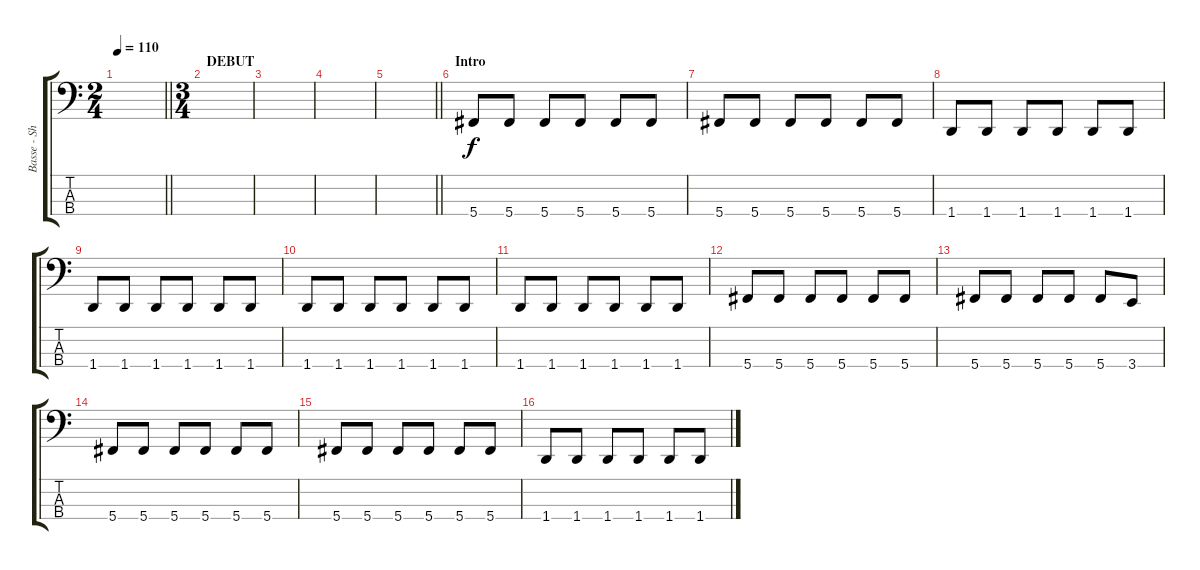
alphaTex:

\track ("Basse - Shinya" "Basse - Sh") {instrument electricbassfinger}
\staff {score tabs}
\tuning (Gb2 Db2 Ab1 Db1) {hide}
\ts (2 4)
\tempo 110
\clef f4
\barLineRight lightlight
\ks c
|
\ts (3 4)
\section ("" "DEBUT")
|
|
|
\barLineRight lightlight
|
\section ("" "Intro")
5.4.8 5.4.8 5.4.8 5.4.8 5.4.8 5.4.8 |
5.4.8 5.4.8 5.4.8 5.4.8 5.4.8 5.4.8 |
1.4.8 1.4.8 1.4.8 1.4.8 1.4.8 1.4.8 |
1.4.8 1.4.8 1.4.8 1.4.8 1.4.8 1.4.8 |
1.4.8 1.4.8 1.4.8 1.4.8 1.4.8 1.4.8 |
1.4.8 1.4.8 1.4.8 1.4.8 1.4.8 1.4.8 |
5.4.8 5.4.8 5.4.8 5.4.8 5.4.8 5.4.8 |
5.4.8 5.4.8 5.4.8 5.4.8 5.4.8 3.4.8 |
5.4.8 5.4.8 5.4.8 5.4.8 5.4.8 5.4.8 |
5.4.8 5.4.8 5.4.8 5.4.8 5.4.8 5.4.8 |
1.4.8 1.4.8 1.4.8 1.4.8 1.4.8 1.4.8
